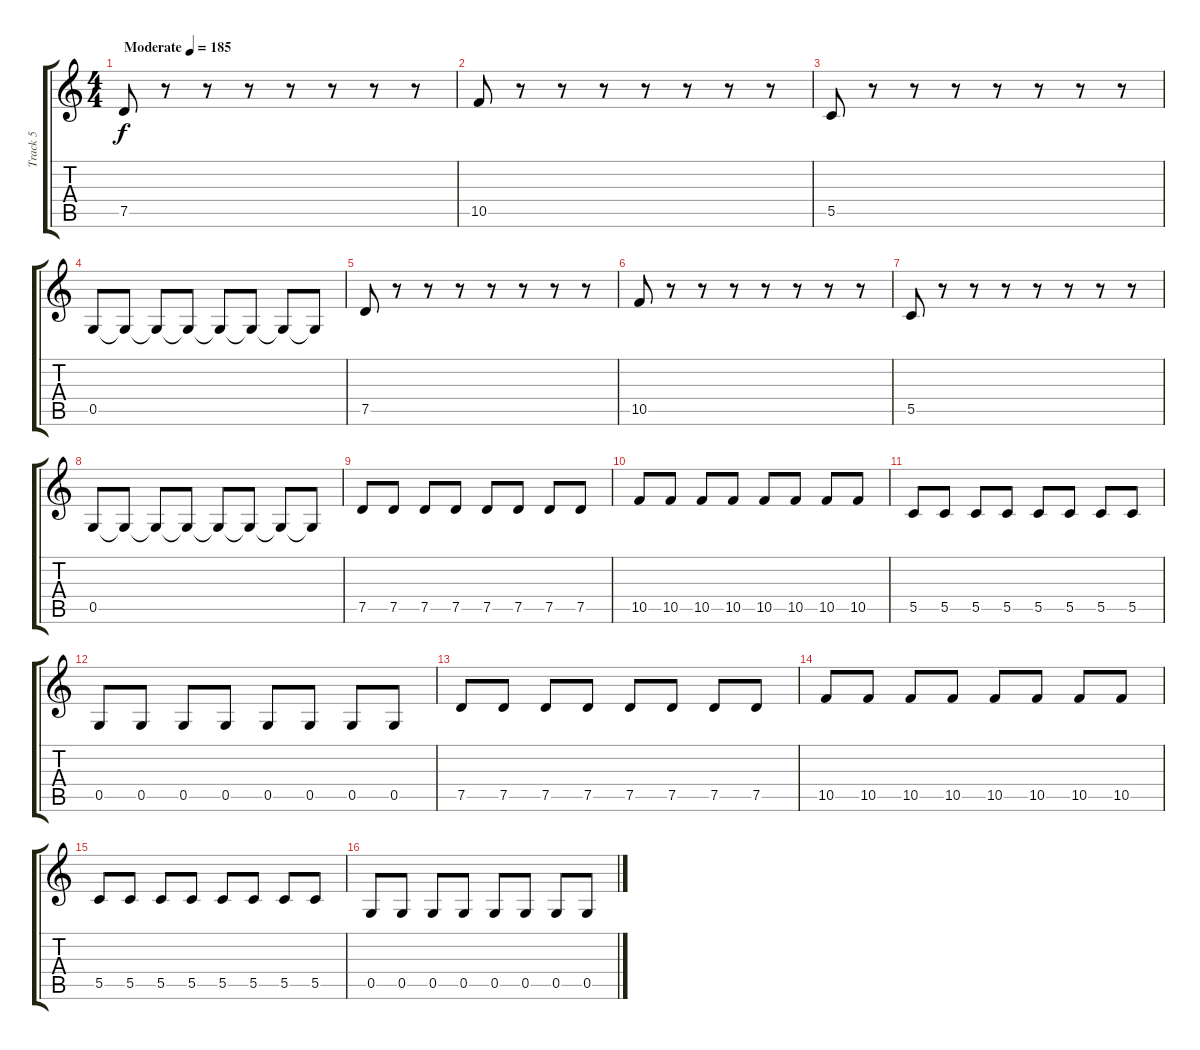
\track ("Track 5" "Track 5") {instrument acousticguitarsteel}
\staff {score tabs}
\tuning (D4 A3 F3 C3 G2 C2) {hide}
\ts (4 4)
\tempo (185 "Moderate")
\clef g2
\ks c
7.5.8{dy f instrument acousticguitarsteel} r.8 r.8 r.8 r.8 r.8 r.8 r.8 |
10.5.8 r.8 r.8 r.8 r.8 r.8 r.8 r.8 |
5.5.8 r.8 r.8 r.8 r.8 r.8 r.8 r.8 |
0.5.8 0.5{t}.8 0.5{t}.8 0.5{t}.8 0.5{t}.8 0.5{t}.8 0.5{t}.8 0.5{t}.8 |
7.5.8 r.8 r.8 r.8 r.8 r.8 r.8 r.8 |
10.5.8 r.8 r.8 r.8 r.8 r.8 r.8 r.8 |
5.5.8 r.8 r.8 r.8 r.8 r.8 r.8 r.8 |
0.5.8 0.5{t}.8 0.5{t}.8 0.5{t}.8 0.5{t}.8 0.5{t}.8 0.5{t}.8 0.5{t}.8 |
7.5.8 7.5.8 7.5.8 7.5.8 7.5.8 7.5.8 7.5.8 7.5.8 |
10.5.8 10.5.8 10.5.8 10.5.8 10.5.8 10.5.8 10.5.8 10.5.8 |
5.5.8 5.5.8 5.5.8 5.5.8 5.5.8 5.5.8 5.5.8 5.5.8 |
0.5.8 0.5.8 0.5.8 0.5.8 0.5.8 0.5.8 0.5.8 0.5.8 |
7.5.8 7.5.8 7.5.8 7.5.8 7.5.8 7.5.8 7.5.8 7.5.8 |
10.5.8 10.5.8 10.5.8 10.5.8 10.5.8 10.5.8 10.5.8 10.5.8 |
5.5.8 5.5.8 5.5.8 5.5.8 5.5.8 5.5.8 5.5.8 5.5.8 |
0.5.8 0.5.8 0.5.8 0.5.8 0.5.8 0.5.8 0.5.8 0.5.8
